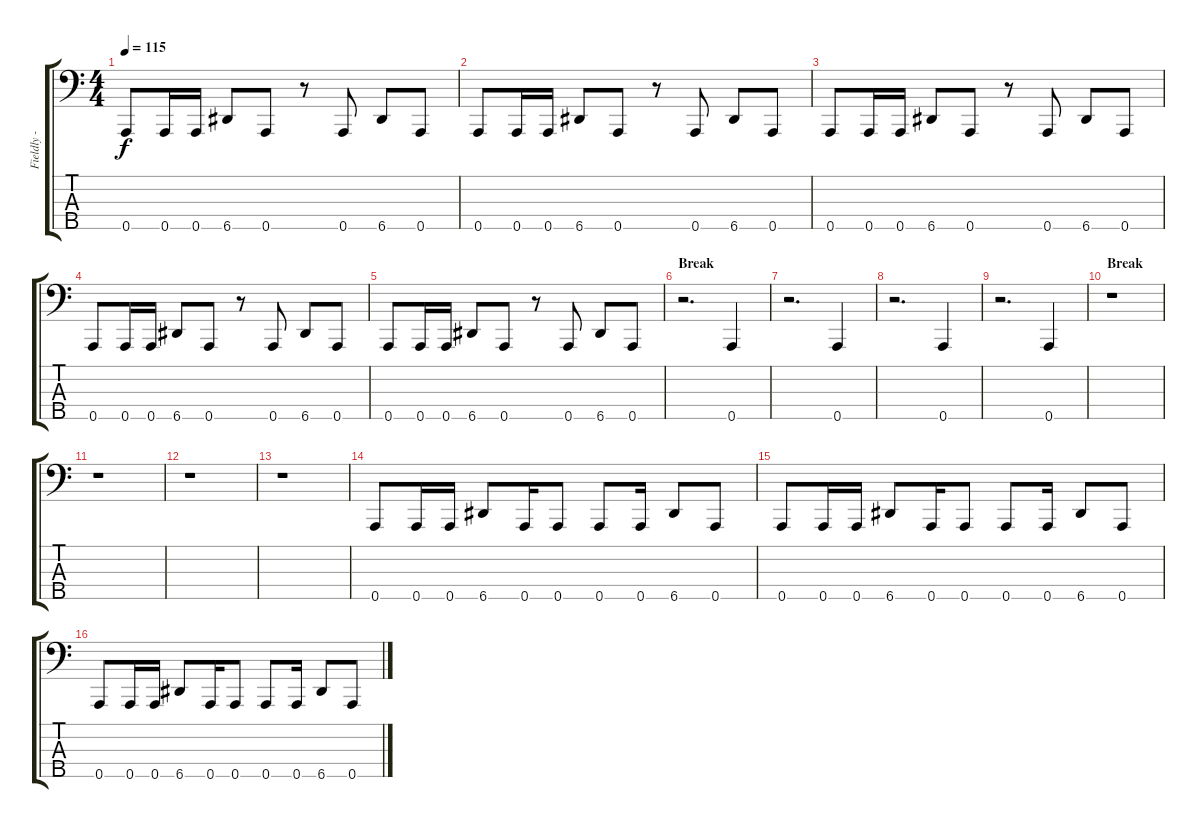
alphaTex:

\track ("Fieldly - Bass" "Fieldly - ") {instrument slapbass1}
\staff {score tabs}
\tuning (F2 C2 G1 D1 A0) {hide}
\ts (4 4)
\tempo 115
\clef f4
\ks c
0.5.8{dy f} 0.5.16 0.5.16 6.5.8 0.5.8 r.8 0.5.8 6.5.8 0.5.8 |
0.5.8 0.5.16 0.5.16 6.5.8 0.5.8 r.8 0.5.8 6.5.8 0.5.8 |
0.5.8 0.5.16 0.5.16 6.5.8 0.5.8 r.8 0.5.8 6.5.8 0.5.8 |
0.5.8 0.5.16 0.5.16 6.5.8 0.5.8 r.8 0.5.8 6.5.8 0.5.8 |
0.5.8 0.5.16 0.5.16 6.5.8 0.5.8 r.8 0.5.8 6.5.8 0.5.8 |
\section ("" "Break")
r.2{d} 0.5.4 |
r.2{d} 0.5.4 |
r.2{d} 0.5.4 |
r.2{d} 0.5.4 |
\section ("" "Break")
r.1 |
r.1 |
r.1 |
r.1 |
\section ("" "")
0.5.8 0.5.16 0.5.16 6.5.8 0.5.16 0.5.8 0.5.8 0.5.16 6.5.8 0.5.8 |
0.5.8 0.5.16 0.5.16 6.5.8 0.5.16 0.5.8 0.5.8 0.5.16 6.5.8 0.5.8 |
0.5.8 0.5.16 0.5.16 6.5.8 0.5.16 0.5.8 0.5.8 0.5.16 6.5.8 0.5.8
